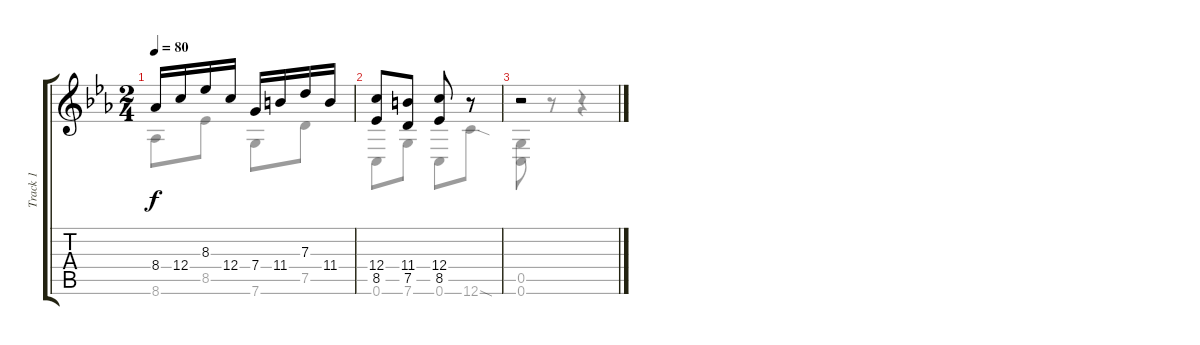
\track ("Track 1" "Track 1") {instrument acousticguitarsteel}
\staff {score tabs}
\tuning (E4 C4 G3 C3 G2 C2) {hide}
\voice
\ts (2 4)
\tempo 80
\clef g2
\ks cminor
8.4.16{dy f} 12.4.16 8.3.16 12.4.16 7.4.16 11.4.16 7.3.16 11.4.16 |
(12.4 8.5).8 (11.4 7.5).8 (12.4 8.5).8 r.8 |
r.2
\voice
\clef g2
\ottava regular
\simile none
\ks cminor
8.6.8{dy f} 8.5.8 7.6.8 7.5.8 |
0.6.8 7.6.8 0.6.8 12.6{sod}.8 |
(0.5 0.6).8 r.8 r.4
